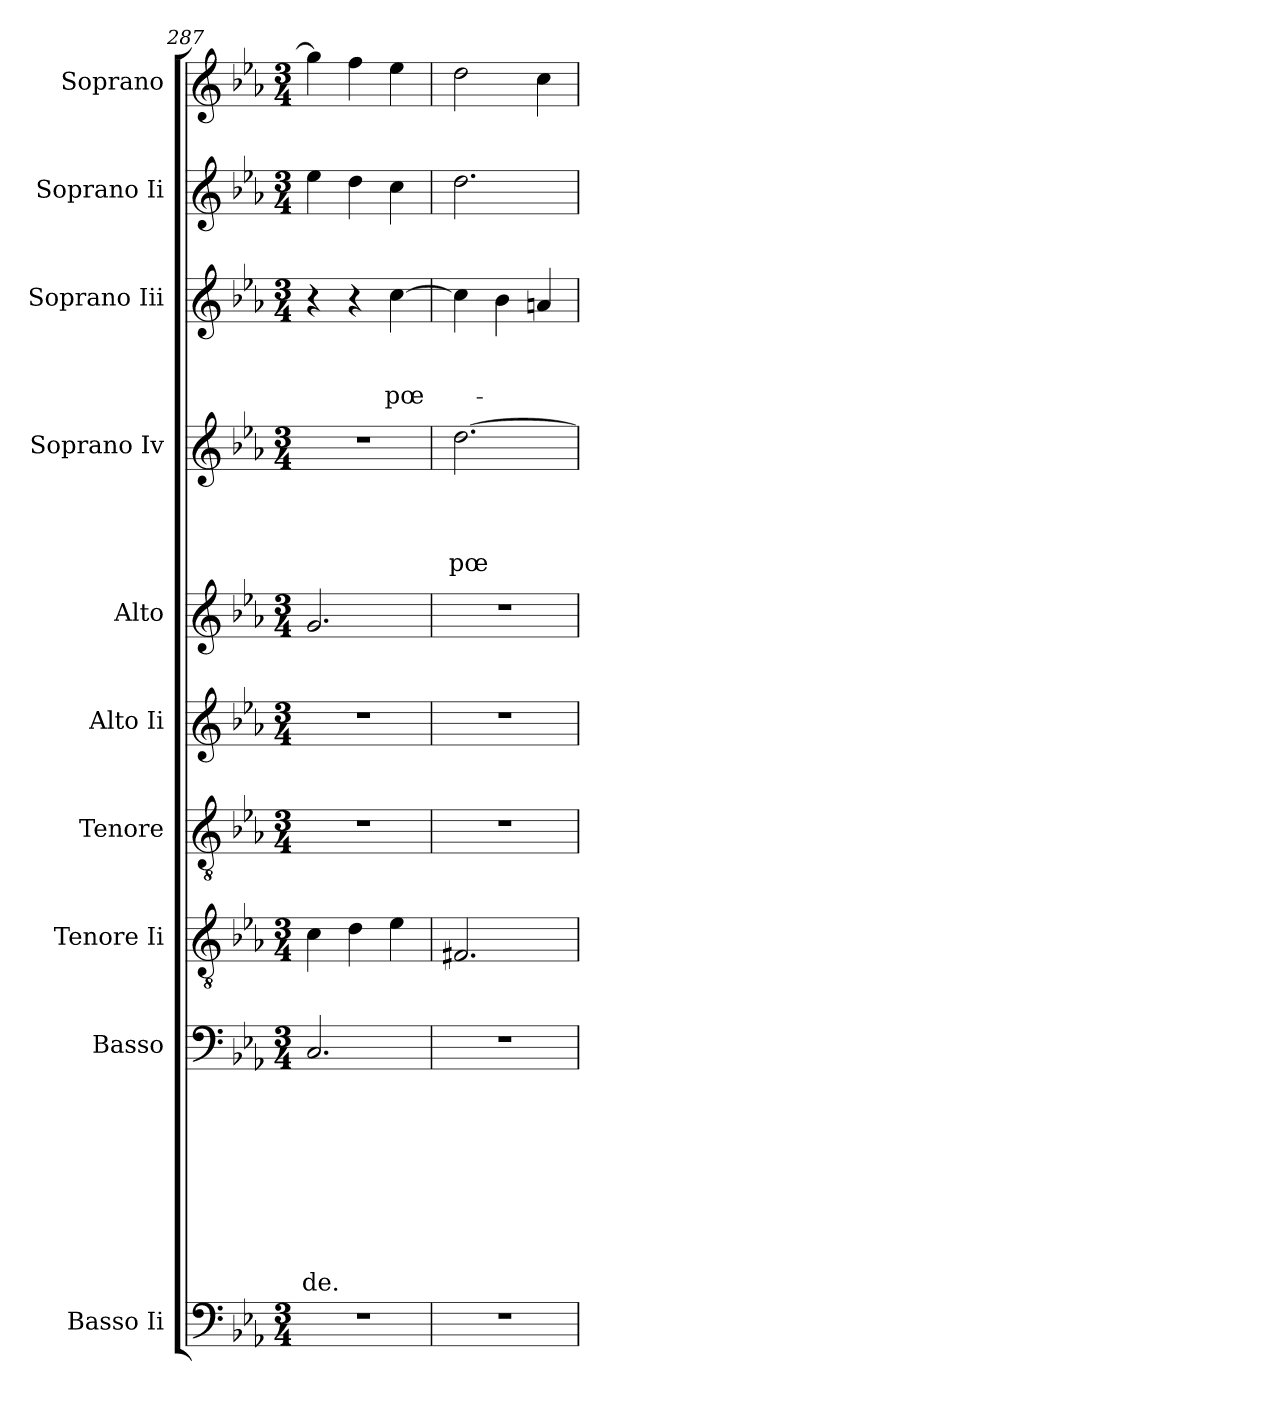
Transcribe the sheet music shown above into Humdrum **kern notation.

**kern	**kern	**text	**text	**text	**text	**text	**text	**text	**text	**text	**kern	**kern	**kern	**kern	**kern	**text	**text	**text	**text	**kern	**text	**text	**text	**kern	**kern
*part10	*part9	*part9	*part9	*part9	*part9	*part9	*part9	*part9	*part9	*part9	*part8	*part7	*part6	*part5	*part4	*part4	*part4	*part4	*part4	*part3	*part3	*part3	*part3	*part2	*part1
*staff10	*staff9	*staff9	*staff9	*staff9	*staff9	*staff9	*staff9	*staff9	*staff9	*staff9	*staff8	*staff7	*staff6	*staff5	*staff4	*staff4	*staff4	*staff4	*staff4	*staff3	*staff3	*staff3	*staff3	*staff2	*staff1
*I"Basso Ii	*I"Basso	*	*	*	*	*	*	*	*	*	*I"Tenore Ii	*I"Tenore	*I"Alto Ii	*I"Alto	*I"Soprano Iv	*	*	*	*	*I"Soprano Iii	*	*	*	*I"Soprano Ii	*I"Soprano
!!LO:LB:g=z
*clefF4	*clefF4	*	*	*	*	*	*	*	*	*	*clefGv2	*clefGv2	*clefG2	*clefG2	*clefG2	*	*	*	*	*clefG2	*	*	*	*clefG2	*clefG2
*k[b-e-a-]	*k[b-e-a-]	*	*	*	*	*	*	*	*	*	*k[b-e-a-]	*k[b-e-a-]	*k[b-e-a-]	*k[b-e-a-]	*k[b-e-a-]	*	*	*	*	*k[b-e-a-]	*	*	*	*k[b-e-a-]	*k[b-e-a-]
*E-:	*E-:	*	*	*	*	*	*	*	*	*	*E-:	*E-:	*E-:	*E-:	*E-:	*	*	*	*	*E-:	*	*	*	*E-:	*E-:
*M3/4	*M3/4	*	*	*	*	*	*	*	*	*	*M3/4	*M3/4	*M3/4	*M3/4	*M3/4	*	*	*	*	*M3/4	*	*	*	*M3/4	*M3/4
=287	=287	=287	=287	=287	=287	=287	=287	=287	=287	=287	=287	=287	=287	=287	=287	=287	=287	=287	=287	=287	=287	=287	=287	=287	=287
!LO:N:vis=1	!	!	!	!	!	!	!	!	!	!LO:LY:b	!	!LO:N:vis=1	!LO:N:vis=1	!	!LO:N:vis=1	!	!	!	!	!	!	!	!	!	!
2.r	2.C/	.	.	.	.	.	.	.	.	-de.	4c\	2.r	2.r	2.g/	2.r	.	.	.	.	4r	.	.	.	4ee-\	4gg\]
.	.	.	.	.	.	.	.	.	.	.	4d\	.	.	.	.	.	.	.	.	4r	.	.	.	4dd\	4ff\
!	!	!	!	!	!	!	!	!	!	!	!	!	!	!	!	!	!	!	!	!	!	!	!LO:LY:b	!	!
.	.	.	.	.	.	.	.	.	.	.	4e-\	.	.	.	.	.	.	.	.	[>4cc\	.	.	pœ-	4cc\	4ee-\
=288	=288	=288	=288	=288	=288	=288	=288	=288	=288	=288	=288	=288	=288	=288	=288	=288	=288	=288	=288	=288	=288	=288	=288	=288	=288
!LO:N:vis=1	!LO:N:vis=1	!	!	!	!	!	!	!	!	!	!	!LO:N:vis=1	!LO:N:vis=1	!LO:N:vis=1	!	!	!	!	!LO:LY:b	!	!	!	!	!	!
2.r	2.r	.	.	.	.	.	.	.	.	.	2.F#X/	2.r	2.r	2.r	[>2.dd\	.	.	.	pœ-	4cc\]	.	.	.	2.dd\	2dd\
.	.	.	.	.	.	.	.	.	.	.	.	.	.	.	.	.	.	.	.	4b-\	.	.	.	.	.
.	.	.	.	.	.	.	.	.	.	.	.	.	.	.	.	.	.	.	.	4an/	.	.	.	.	4cc\
=	=	=	=	=	=	=	=	=	=	=	=	=	=	=	=	=	=	=	=	=	=	=	=	=	=
*-	*-	*-	*-	*-	*-	*-	*-	*-	*-	*-	*-	*-	*-	*-	*-	*-	*-	*-	*-	*-	*-	*-	*-	*-	*-
